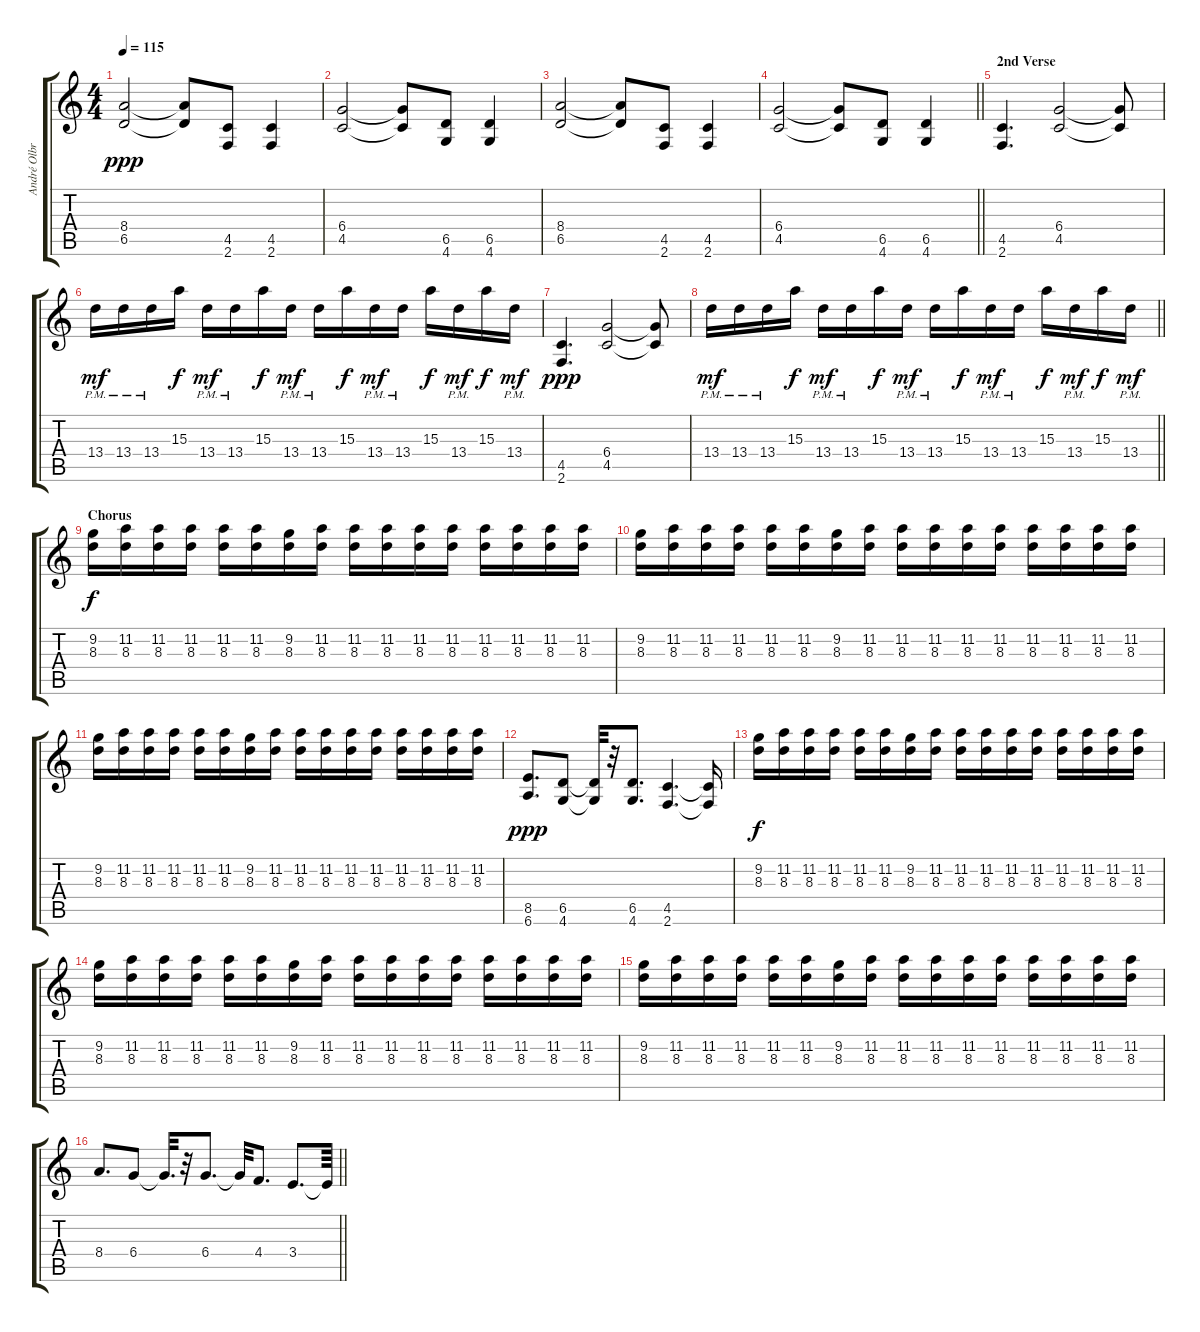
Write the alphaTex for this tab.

\track ("André Olbrich" "André Olbr") {instrument distortionguitar}
\staff {score tabs}
\tuning (Eb4 Bb3 Gb3 Db3 Ab2 Eb2) {hide}
\ts (4 4)
\tempo 115
\clef g2
\ks c
(8.4 6.5).2{dy ppp} (8.4{t} 6.5{t}).8 (4.5 2.6).8 (4.5 2.6).4 |
(6.4 4.5).2 (6.4{t} 4.5{t}).8 (6.5 4.6).8 (6.5 4.6).4 |
(8.4 6.5).2 (8.4{t} 6.5{t}).8 (4.5 2.6).8 (4.5 2.6).4 |
\barLineRight lightlight
(6.4 4.5).2 (6.4{t} 4.5{t}).8 (6.5 4.6).8 (6.5 4.6).4 |
\section ("" "2nd Verse")
(4.5 2.6).4{d} (6.4 4.5).2 (6.4{t} 4.5{t}).8 |
13.4{pm}.16{dy mf} 13.4{pm}.16 13.4{pm}.16 15.3.16{dy f} 13.4{pm}.16{dy mf} 13.4{pm}.16 15.3.16{dy f} 13.4{pm}.16{dy mf} 13.4{pm}.16 15.3.16{dy f} 13.4{pm}.16{dy mf} 13.4{pm}.16 15.3.16{dy f} 13.4{pm}.16{dy mf} 15.3.16{dy f} 13.4{pm}.16{dy mf} |
(4.5 2.6).4{d dy ppp} (6.4 4.5).2 (6.4{t} 4.5{t}).8 |
\barLineRight lightlight
13.4{pm}.16{dy mf} 13.4{pm}.16 13.4{pm}.16 15.3.16{dy f} 13.4{pm}.16{dy mf} 13.4{pm}.16 15.3.16{dy f} 13.4{pm}.16{dy mf} 13.4{pm}.16 15.3.16{dy f} 13.4{pm}.16{dy mf} 13.4{pm}.16 15.3.16{dy f} 13.4{pm}.16{dy mf} 15.3.16{dy f} 13.4{pm}.16{dy mf} |
\section ("" "Chorus")
(9.2 8.3).16{dy f volume 10} (11.2 8.3).16 (11.2 8.3).16 (11.2 8.3).16 (11.2 8.3).16 (11.2 8.3).16 (9.2 8.3).16 (11.2 8.3).16 (11.2 8.3).16 (11.2 8.3).16 (11.2 8.3).16 (11.2 8.3).16 (11.2 8.3).16 (11.2 8.3).16 (11.2 8.3).16 (11.2 8.3).16 |
(9.2 8.3).16 (11.2 8.3).16 (11.2 8.3).16 (11.2 8.3).16 (11.2 8.3).16 (11.2 8.3).16 (9.2 8.3).16 (11.2 8.3).16 (11.2 8.3).16 (11.2 8.3).16 (11.2 8.3).16 (11.2 8.3).16 (11.2 8.3).16 (11.2 8.3).16 (11.2 8.3).16 (11.2 8.3).16 |
(9.2 8.3).16 (11.2 8.3).16 (11.2 8.3).16 (11.2 8.3).16 (11.2 8.3).16 (11.2 8.3).16 (9.2 8.3).16 (11.2 8.3).16 (11.2 8.3).16 (11.2 8.3).16 (11.2 8.3).16 (11.2 8.3).16 (11.2 8.3).16 (11.2 8.3).16 (11.2 8.3).16 (11.2 8.3).16 |
(8.5 6.6).8{d dy ppp} (6.5 4.6).8 (6.5{t} 4.6{t}).32 r.32 (6.5 4.6).8{d} (4.5 2.6).4{d} (4.5{t} 2.6{t}).16 |
(9.2 8.3).16{dy f volume 10} (11.2 8.3).16 (11.2 8.3).16 (11.2 8.3).16 (11.2 8.3).16 (11.2 8.3).16 (9.2 8.3).16 (11.2 8.3).16 (11.2 8.3).16 (11.2 8.3).16 (11.2 8.3).16 (11.2 8.3).16 (11.2 8.3).16 (11.2 8.3).16 (11.2 8.3).16 (11.2 8.3).16 |
(9.2 8.3).16 (11.2 8.3).16 (11.2 8.3).16 (11.2 8.3).16 (11.2 8.3).16 (11.2 8.3).16 (9.2 8.3).16 (11.2 8.3).16 (11.2 8.3).16 (11.2 8.3).16 (11.2 8.3).16 (11.2 8.3).16 (11.2 8.3).16 (11.2 8.3).16 (11.2 8.3).16 (11.2 8.3).16 |
(9.2 8.3).16 (11.2 8.3).16 (11.2 8.3).16 (11.2 8.3).16 (11.2 8.3).16 (11.2 8.3).16 (9.2 8.3).16 (11.2 8.3).16 (11.2 8.3).16 (11.2 8.3).16 (11.2 8.3).16 (11.2 8.3).16 (11.2 8.3).16 (11.2 8.3).16 (11.2 8.3).16 (11.2 8.3).16 |
\barLineRight lightlight
8.4.8{d volume 13} 6.4.8 6.4{t}.32{d} r.32 6.4.8{d} 6.4{t}.32 4.4.8{d} 3.4.8{d} 3.4{t}.64
